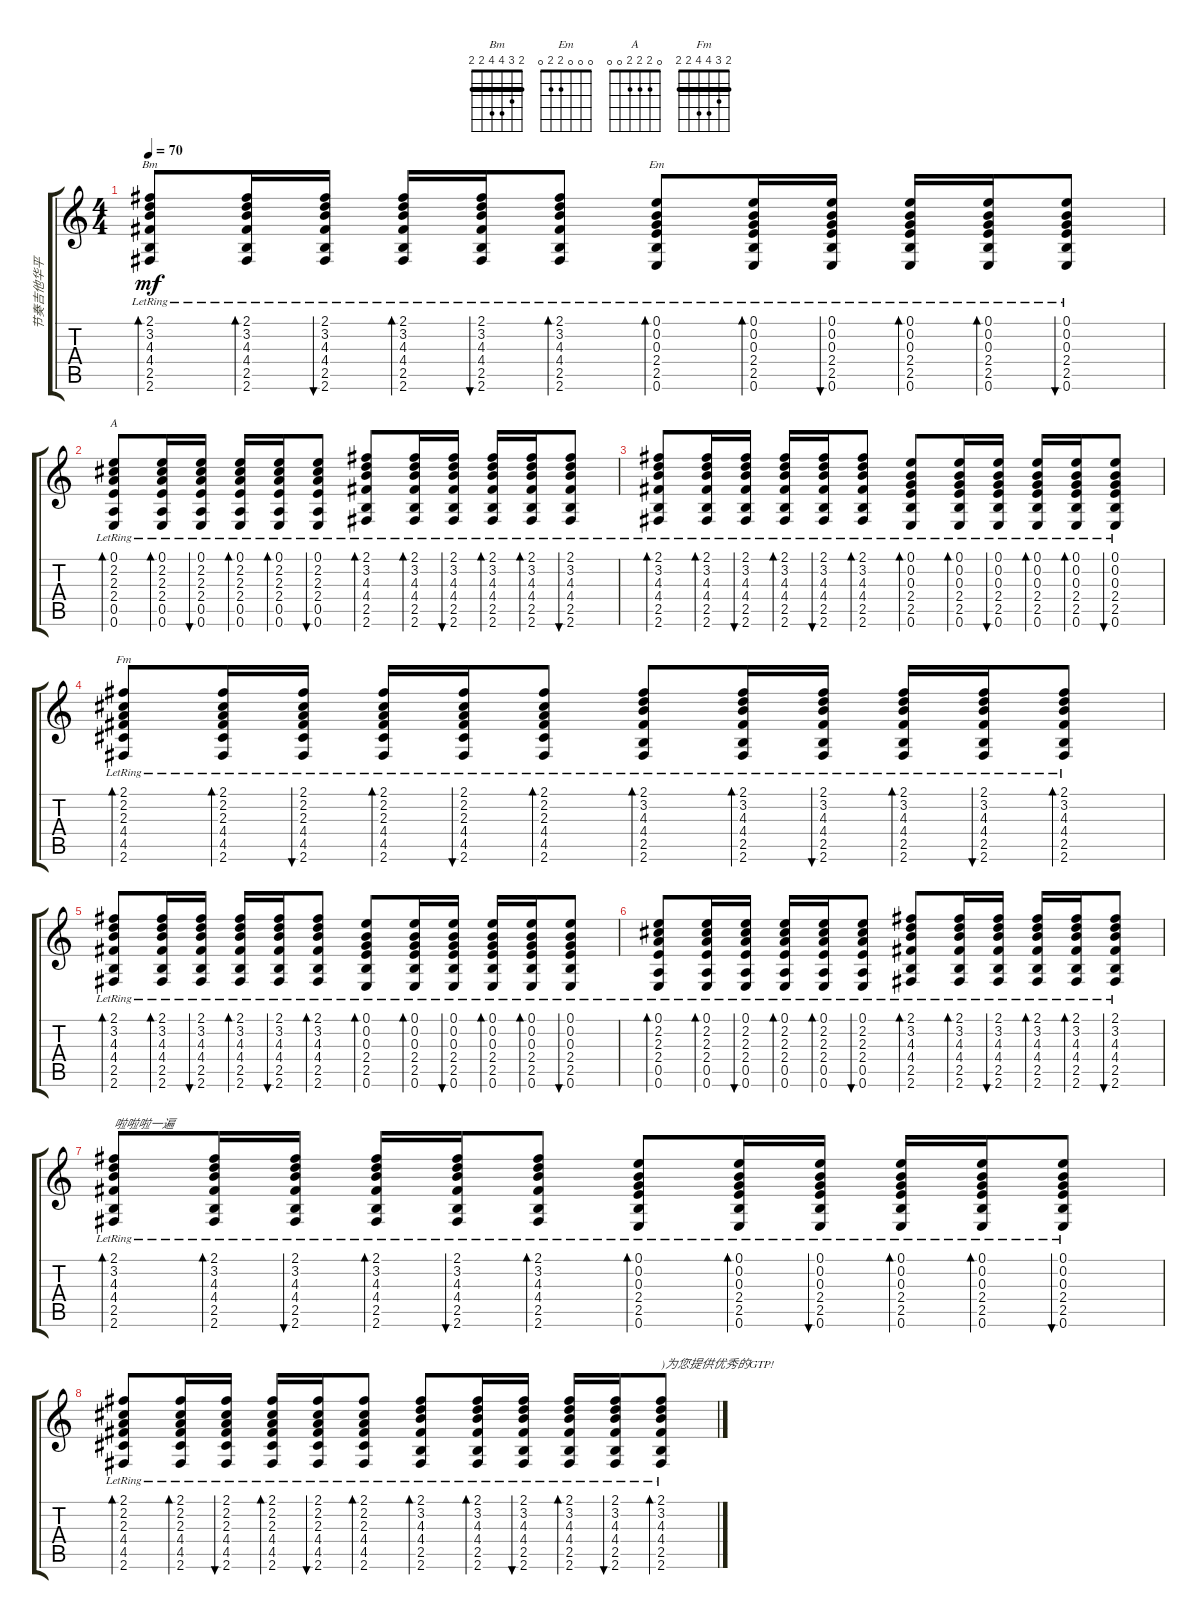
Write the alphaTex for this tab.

\track ("节奏吉他华平" "节奏吉他华平") {instrument acousticguitarsteel}
\staff {score tabs}
\tuning (E4 B3 G3 D3 A2 E2) {hide}
\chord ("Bm" 2 3 4 4 2 2) {barre 2}
\chord ("Em" 0 0 0 2 2 0)
\chord ("A" 0 2 2 2 0 0)
\chord ("Fm" 2 3 4 4 2 2) {barre 2}
\ts (4 4)
\tempo 70
\clef g2
\ks c
(2.1{lr} 3.2{lr} 4.3{lr} 4.4{lr} 2.5{lr} 2.6{lr}).8{bd 30 ch "Bm" dy mf} (2.1{lr} 3.2{lr} 4.3{lr} 4.4{lr} 2.5{lr} 2.6{lr}).16{bd 30} (2.1{lr} 3.2{lr} 4.3{lr} 4.4{lr} 2.5{lr} 2.6{lr}).16{bu 30} (2.1{lr} 3.2{lr} 4.3{lr} 4.4{lr} 2.5{lr} 2.6{lr}).16{bd 30} (2.1{lr} 3.2{lr} 4.3{lr} 4.4{lr} 2.5{lr} 2.6{lr}).16{bu 30} (2.1{lr} 3.2{lr} 4.3{lr} 4.4{lr} 2.5{lr} 2.6{lr}).8{bd 30} (0.1{lr} 0.2{lr} 0.3{lr} 2.4{lr} 2.5{lr} 0.6{lr}).8{bd 30 ch "Em"} (0.1{lr} 0.2{lr} 0.3{lr} 2.4{lr} 2.5{lr} 0.6{lr}).16{bd 30} (0.1{lr} 0.2{lr} 0.3{lr} 2.4{lr} 2.5{lr} 0.6{lr}).16{bu 30} (0.1{lr} 0.2{lr} 0.3{lr} 2.4{lr} 2.5{lr} 0.6{lr}).16{bd 30} (0.1{lr} 0.2{lr} 0.3{lr} 2.4{lr} 2.5{lr} 0.6{lr}).16{bd 30} (0.1{lr} 0.2{lr} 0.3{lr} 2.4{lr} 2.5{lr} 0.6{lr}).8{bu 30} |
(0.1{lr} 2.2{lr} 2.3{lr} 2.4{lr} 0.5{lr} 0.6{lr}).8{bd 30 ch "A"} (0.1{lr} 2.2{lr} 2.3{lr} 2.4{lr} 0.5{lr} 0.6{lr}).16{bd 30} (0.1{lr} 2.2{lr} 2.3{lr} 2.4{lr} 0.5{lr} 0.6{lr}).16{bu 30} (0.1{lr} 2.2{lr} 2.3{lr} 2.4{lr} 0.5{lr} 0.6{lr}).16{bd 30} (0.1{lr} 2.2{lr} 2.3{lr} 2.4{lr} 0.5{lr} 0.6{lr}).16{bd 30} (0.1{lr} 2.2{lr} 2.3{lr} 2.4{lr} 0.5{lr} 0.6{lr}).8{bu 30} (2.1{lr} 3.2{lr} 4.3{lr} 4.4{lr} 2.5{lr} 2.6{lr}).8{bd 30} (2.1{lr} 3.2{lr} 4.3{lr} 4.4{lr} 2.5{lr} 2.6{lr}).16{bd 30} (2.1{lr} 3.2{lr} 4.3{lr} 4.4{lr} 2.5{lr} 2.6{lr}).16{bu 30} (2.1{lr} 3.2{lr} 4.3{lr} 4.4{lr} 2.5{lr} 2.6{lr}).16{bd 30} (2.1{lr} 3.2{lr} 4.3{lr} 4.4{lr} 2.5{lr} 2.6{lr}).16{bd 30} (2.1{lr} 3.2{lr} 4.3{lr} 4.4{lr} 2.5{lr} 2.6{lr}).8{bu 30} |
(2.1{lr} 3.2{lr} 4.3{lr} 4.4{lr} 2.5{lr} 2.6{lr}).8{bd 30} (2.1{lr} 3.2{lr} 4.3{lr} 4.4{lr} 2.5{lr} 2.6{lr}).16{bd 30} (2.1{lr} 3.2{lr} 4.3{lr} 4.4{lr} 2.5{lr} 2.6{lr}).16{bu 30} (2.1{lr} 3.2{lr} 4.3{lr} 4.4{lr} 2.5{lr} 2.6{lr}).16{bd 30} (2.1{lr} 3.2{lr} 4.3{lr} 4.4{lr} 2.5{lr} 2.6{lr}).16{bu 30} (2.1{lr} 3.2{lr} 4.3{lr} 4.4{lr} 2.5{lr} 2.6{lr}).8{bd 30} (0.1{lr} 0.2{lr} 0.3{lr} 2.4{lr} 2.5{lr} 0.6{lr}).8{bd 30} (0.1{lr} 0.2{lr} 0.3{lr} 2.4{lr} 2.5{lr} 0.6{lr}).16{bd 30} (0.1{lr} 0.2{lr} 0.3{lr} 2.4{lr} 2.5{lr} 0.6{lr}).16{bu 30} (0.1{lr} 0.2{lr} 0.3{lr} 2.4{lr} 2.5{lr} 0.6{lr}).16{bd 30} (0.1{lr} 0.2{lr} 0.3{lr} 2.4{lr} 2.5{lr} 0.6{lr}).16{bd 30} (0.1{lr} 0.2{lr} 0.3{lr} 2.4{lr} 2.5{lr} 0.6{lr}).8{bu 30} |
(2.1{lr} 2.2{lr} 2.3{lr} 4.4{lr} 4.5{lr} 2.6{lr}).8{bd 30 ch "Fm"} (2.1{lr} 2.2{lr} 2.3{lr} 4.4{lr} 4.5{lr} 2.6{lr}).16{bd 30} (2.1{lr} 2.2{lr} 2.3{lr} 4.4{lr} 4.5{lr} 2.6{lr}).16{bu 30} (2.1{lr} 2.2{lr} 2.3{lr} 4.4{lr} 4.5{lr} 2.6{lr}).16{bd 30} (2.1{lr} 2.2{lr} 2.3{lr} 4.4{lr} 4.5{lr} 2.6{lr}).16{bu 30} (2.1{lr} 2.2{lr} 2.3{lr} 4.4{lr} 4.5{lr} 2.6{lr}).8{bd 30} (2.1{lr} 3.2{lr} 4.3{lr} 4.4{lr} 2.5{lr} 2.6{lr}).8{bd 30} (2.1{lr} 3.2{lr} 4.3{lr} 4.4{lr} 2.5{lr} 2.6{lr}).16{bd 30} (2.1{lr} 3.2{lr} 4.3{lr} 4.4{lr} 2.5{lr} 2.6{lr}).16{bu 30} (2.1{lr} 3.2{lr} 4.3{lr} 4.4{lr} 2.5{lr} 2.6{lr}).16{bd 30} (2.1{lr} 3.2{lr} 4.3{lr} 4.4{lr} 2.5{lr} 2.6{lr}).16{bu 30} (2.1{lr} 3.2{lr} 4.3{lr} 4.4{lr} 2.5{lr} 2.6{lr}).8{bd 30} |
(2.1{lr} 3.2{lr} 4.3{lr} 4.4{lr} 2.5{lr} 2.6{lr}).8{bd 30} (2.1{lr} 3.2{lr} 4.3{lr} 4.4{lr} 2.5{lr} 2.6{lr}).16{bd 30} (2.1{lr} 3.2{lr} 4.3{lr} 4.4{lr} 2.5{lr} 2.6{lr}).16{bu 30} (2.1{lr} 3.2{lr} 4.3{lr} 4.4{lr} 2.5{lr} 2.6{lr}).16{bd 30} (2.1{lr} 3.2{lr} 4.3{lr} 4.4{lr} 2.5{lr} 2.6{lr}).16{bu 30} (2.1{lr} 3.2{lr} 4.3{lr} 4.4{lr} 2.5{lr} 2.6{lr}).8{bd 30} (0.1{lr} 0.2{lr} 0.3{lr} 2.4{lr} 2.5{lr} 0.6{lr}).8{bd 30} (0.1{lr} 0.2{lr} 0.3{lr} 2.4{lr} 2.5{lr} 0.6{lr}).16{bd 30} (0.1{lr} 0.2{lr} 0.3{lr} 2.4{lr} 2.5{lr} 0.6{lr}).16{bu 30} (0.1{lr} 0.2{lr} 0.3{lr} 2.4{lr} 2.5{lr} 0.6{lr}).16{bd 30} (0.1{lr} 0.2{lr} 0.3{lr} 2.4{lr} 2.5{lr} 0.6{lr}).16{bd 30} (0.1{lr} 0.2{lr} 0.3{lr} 2.4{lr} 2.5{lr} 0.6{lr}).8{bu 30} |
(0.1{lr} 2.2{lr} 2.3{lr} 2.4{lr} 0.5{lr} 0.6{lr}).8{bd 30} (0.1{lr} 2.2{lr} 2.3{lr} 2.4{lr} 0.5{lr} 0.6{lr}).16{bd 30} (0.1{lr} 2.2{lr} 2.3{lr} 2.4{lr} 0.5{lr} 0.6{lr}).16{bu 30} (0.1{lr} 2.2{lr} 2.3{lr} 2.4{lr} 0.5{lr} 0.6{lr}).16{bd 30} (0.1{lr} 2.2{lr} 2.3{lr} 2.4{lr} 0.5{lr} 0.6{lr}).16{bd 30} (0.1{lr} 2.2{lr} 2.3{lr} 2.4{lr} 0.5{lr} 0.6{lr}).8{bu 30} (2.1{lr} 3.2{lr} 4.3{lr} 4.4{lr} 2.5{lr} 2.6{lr}).8{bd 30} (2.1{lr} 3.2{lr} 4.3{lr} 4.4{lr} 2.5{lr} 2.6{lr}).16{bd 30} (2.1{lr} 3.2{lr} 4.3{lr} 4.4{lr} 2.5{lr} 2.6{lr}).16{bu 30} (2.1{lr} 3.2{lr} 4.3{lr} 4.4{lr} 2.5{lr} 2.6{lr}).16{bd 30} (2.1{lr} 3.2{lr} 4.3{lr} 4.4{lr} 2.5{lr} 2.6{lr}).16{bd 30} (2.1{lr} 3.2{lr} 4.3{lr} 4.4{lr} 2.5{lr} 2.6{lr}).8{bu 30} |
(2.1{lr} 3.2{lr} 4.3{lr} 4.4{lr} 2.5{lr} 2.6{lr}).8{bd 30 txt "啦啦啦一遍"} (2.1{lr} 3.2{lr} 4.3{lr} 4.4{lr} 2.5{lr} 2.6{lr}).16{bd 30} (2.1{lr} 3.2{lr} 4.3{lr} 4.4{lr} 2.5{lr} 2.6{lr}).16{bu 30} (2.1{lr} 3.2{lr} 4.3{lr} 4.4{lr} 2.5{lr} 2.6{lr}).16{bd 30} (2.1{lr} 3.2{lr} 4.3{lr} 4.4{lr} 2.5{lr} 2.6{lr}).16{bu 30} (2.1{lr} 3.2{lr} 4.3{lr} 4.4{lr} 2.5{lr} 2.6{lr}).8{bd 30} (0.1{lr} 0.2{lr} 0.3{lr} 2.4{lr} 2.5{lr} 0.6{lr}).8{bd 30} (0.1{lr} 0.2{lr} 0.3{lr} 2.4{lr} 2.5{lr} 0.6{lr}).16{bd 30} (0.1{lr} 0.2{lr} 0.3{lr} 2.4{lr} 2.5{lr} 0.6{lr}).16{bu 30} (0.1{lr} 0.2{lr} 0.3{lr} 2.4{lr} 2.5{lr} 0.6{lr}).16{bd 30} (0.1{lr} 0.2{lr} 0.3{lr} 2.4{lr} 2.5{lr} 0.6{lr}).16{bd 30} (0.1{lr} 0.2{lr} 0.3{lr} 2.4{lr} 2.5{lr} 0.6{lr}).8{bu 30} |
(2.1{lr} 2.2{lr} 2.3{lr} 4.4{lr} 4.5{lr} 2.6{lr}).8{bd 30} (2.1{lr} 2.2{lr} 2.3{lr} 4.4{lr} 4.5{lr} 2.6{lr}).16{bd 30} (2.1{lr} 2.2{lr} 2.3{lr} 4.4{lr} 4.5{lr} 2.6{lr}).16{bu 30} (2.1{lr} 2.2{lr} 2.3{lr} 4.4{lr} 4.5{lr} 2.6{lr}).16{bd 30} (2.1{lr} 2.2{lr} 2.3{lr} 4.4{lr} 4.5{lr} 2.6{lr}).16{bu 30} (2.1{lr} 2.2{lr} 2.3{lr} 4.4{lr} 4.5{lr} 2.6{lr}).8{bd 30} (2.1{lr} 3.2{lr} 4.3{lr} 4.4{lr} 2.5{lr} 2.6{lr}).8{bd 30} (2.1{lr} 3.2{lr} 4.3{lr} 4.4{lr} 2.5{lr} 2.6{lr}).16{bd 30} (2.1{lr} 3.2{lr} 4.3{lr} 4.4{lr} 2.5{lr} 2.6{lr}).16{bu 30} (2.1{lr} 3.2{lr} 4.3{lr} 4.4{lr} 2.5{lr} 2.6{lr}).16{bd 30} (2.1{lr} 3.2{lr} 4.3{lr} 4.4{lr} 2.5{lr} 2.6{lr}).16{bu 30} (2.1{lr} 3.2{lr} 4.3{lr} 4.4{lr} 2.5{lr} 2.6{lr}).8{bd 30 txt ")为您提供优秀的GTP!"}
